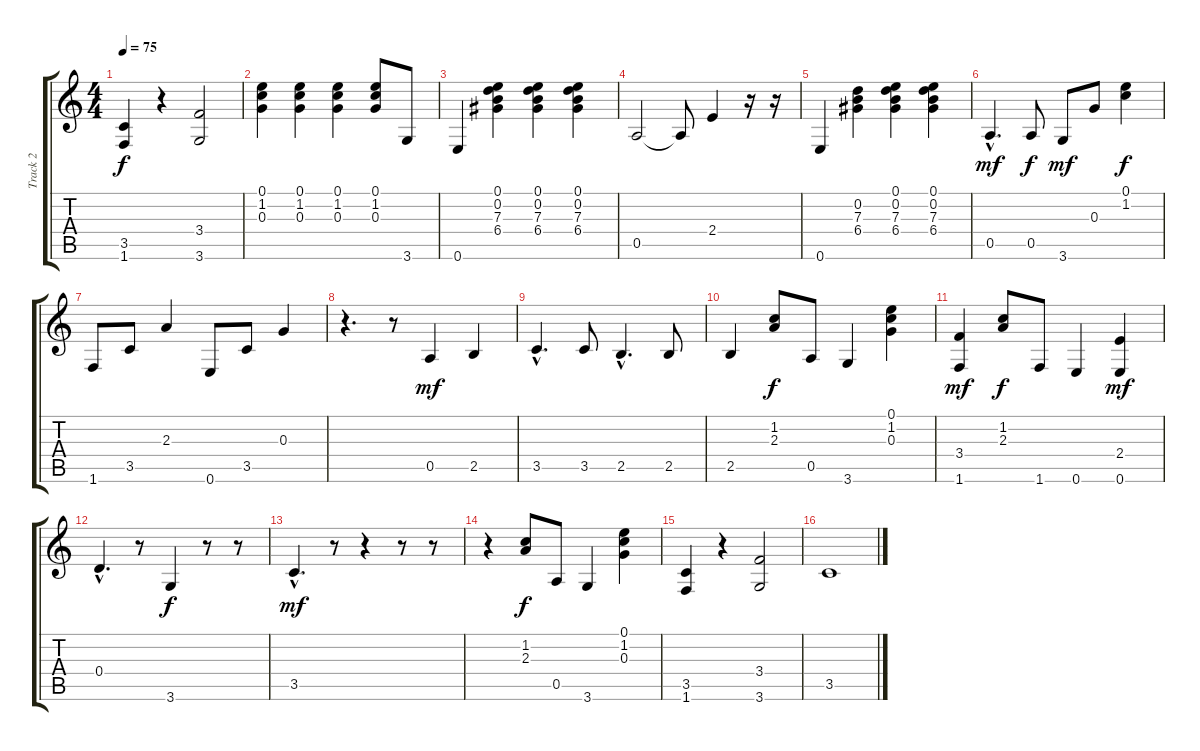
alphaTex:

\track ("Track 2" "Track 2") {instrument acousticguitarnylon}
\staff {score tabs}
\tuning (E4 B3 G3 D3 A2 E2) {hide}
\ts (4 4)
\tempo 75
\clef g2
\ks c
(3.5 1.6).4{dy f} r.4 (3.4 3.6).2 |
(0.1 1.2 0.3).4 (0.1 1.2 0.3).4 (0.1 1.2 0.3).4 (0.1 1.2 0.3).8 3.6.8 |
0.6.4 (0.1 0.2 7.3 6.4).4 (0.1 0.2 7.3 6.4).4 (0.1 0.2 7.3 6.4).4 |
0.5.2 0.5{t}.8 2.4.4 r.16 r.16 |
0.6.4 (0.2 7.3 6.4).4 (0.1 0.2 7.3 6.4).4 (0.1 0.2 7.3 6.4).4 |
0.5{hac}.4{d dy mf} 0.5.8{dy f} 3.6.8{dy mf} 0.3.8 (0.1 1.2).4{dy f} |
1.6.8 3.5.8 2.3.4 0.6.8 3.5.8 0.3.4 |
r.4{d} r.8 0.5.4{dy mf} 2.5.4 |
3.5{hac}.4{d} 3.5.8 2.5{hac}.4{d} 2.5.8 |
2.5.4 (1.2 2.3).8{dy f} 0.5.8 3.6.4 (0.1 1.2 0.3).4 |
(3.4 1.6).4{dy mf} (1.2 2.3).8{dy f} 1.6.8 0.6.4 (2.4 0.6).4{dy mf} |
0.4{hac}.4{d} r.8 3.6.4{dy f} r.8 r.8 |
3.5{hac}.4{d dy mf} r.8 r.4 r.8 r.8 |
r.4 (1.2 2.3).8{dy f} 0.5.8 3.6.4 (0.1 1.2 0.3).4 |
(3.5 1.6).4 r.4 (3.4 3.6).2 |
3.5.1
